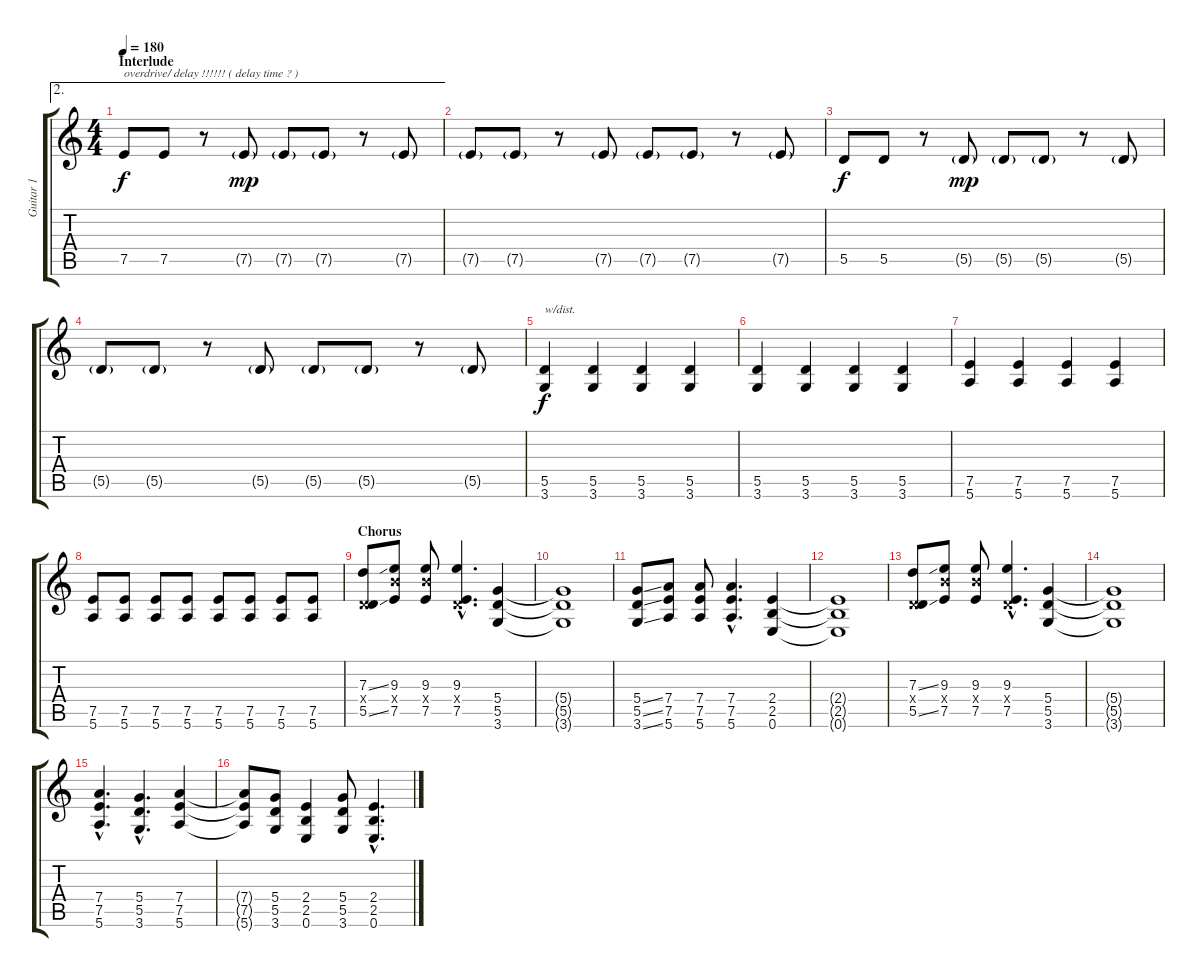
\track ("Guitar 1" "Guitar 1") {instrument overdrivenguitar}
\staff {score tabs}
\tuning (E4 B3 G3 D3 A2 E2) {hide}
\ae 2
\ts (4 4)
\section ("" "Interlude")
\tempo 180
\clef g2
\ks c
7.5.8{txt "overdrive/ delay !!!!!! ( delay time ? )" dy f instrument electricguitarclean} 7.5.8 r.8 7.5{g}.8{dy mp} 7.5{g}.8 7.5{g}.8 r.8 7.5{g}.8 |
7.5{g}.8 7.5{g}.8 r.8 7.5{g}.8 7.5{g}.8 7.5{g}.8 r.8 7.5{g}.8 |
5.5.8{dy f} 5.5.8 r.8 5.5{g}.8{dy mp} 5.5{g}.8 5.5{g}.8 r.8 5.5{g}.8 |
5.5{g}.8 5.5{g}.8 r.8 5.5{g}.8 5.5{g}.8 5.5{g}.8 r.8 5.5{g}.8 |
(5.5 3.6).4{txt "w/dist." dy f instrument distortionguitar} (5.5 3.6).4 (5.5 3.6).4 (5.5 3.6).4 |
(5.5 3.6).4 (5.5 3.6).4 (5.5 3.6).4 (5.5 3.6).4 |
(7.5 5.6).4 (7.5 5.6).4 (7.5 5.6).4 (7.5 5.6).4 |
(7.5 5.6).8 (7.5 5.6).8 (7.5 5.6).8 (7.5 5.6).8 (7.5 5.6).8 (7.5 5.6).8 (7.5 5.6).8 (7.5 5.6).8 |
\section ("" "Chorus")
(7.3{ss} 0.4{x} 5.5{ss}).8 (9.3 9.4{x} 7.5).8 (9.3 9.4{x} 7.5).8 (9.3{hac} 0.4{hac x} 7.5{hac}).4{d} (5.4 5.5 3.6).4 |
(5.4{t} 5.5{t} 3.6{t}).1 |
(5.4{ss} 5.5{ss} 3.6{ss}).8 (7.4 7.5 5.6).8 (7.4 7.5 5.6).8 (7.4{hac} 7.5{hac} 5.6{hac}).4{d} (2.4 2.5 0.6).4 |
(2.4{t} 2.5{t} 0.6{t}).1 |
(7.3{ss} 0.4{x} 5.5{ss}).8 (9.3 9.4{x} 7.5).8 (9.3 9.4{x} 7.5).8 (9.3{hac} 0.4{hac x} 7.5{hac}).4{d} (5.4 5.5 3.6).4 |
(5.4{t} 5.5{t} 3.6{t}).1 |
(7.4{hac} 7.5{hac} 5.6{hac}).4{d} (5.4{hac} 5.5{hac} 3.6{hac}).4{d} (7.4 7.5 5.6).4 |
(7.4{t} 7.5{t} 5.6{t}).8 (5.4 5.5 3.6).8 (2.4 2.5 0.6).4 (5.4 5.5 3.6).8 (2.4{hac} 2.5{hac} 0.6{hac}).4{d}
